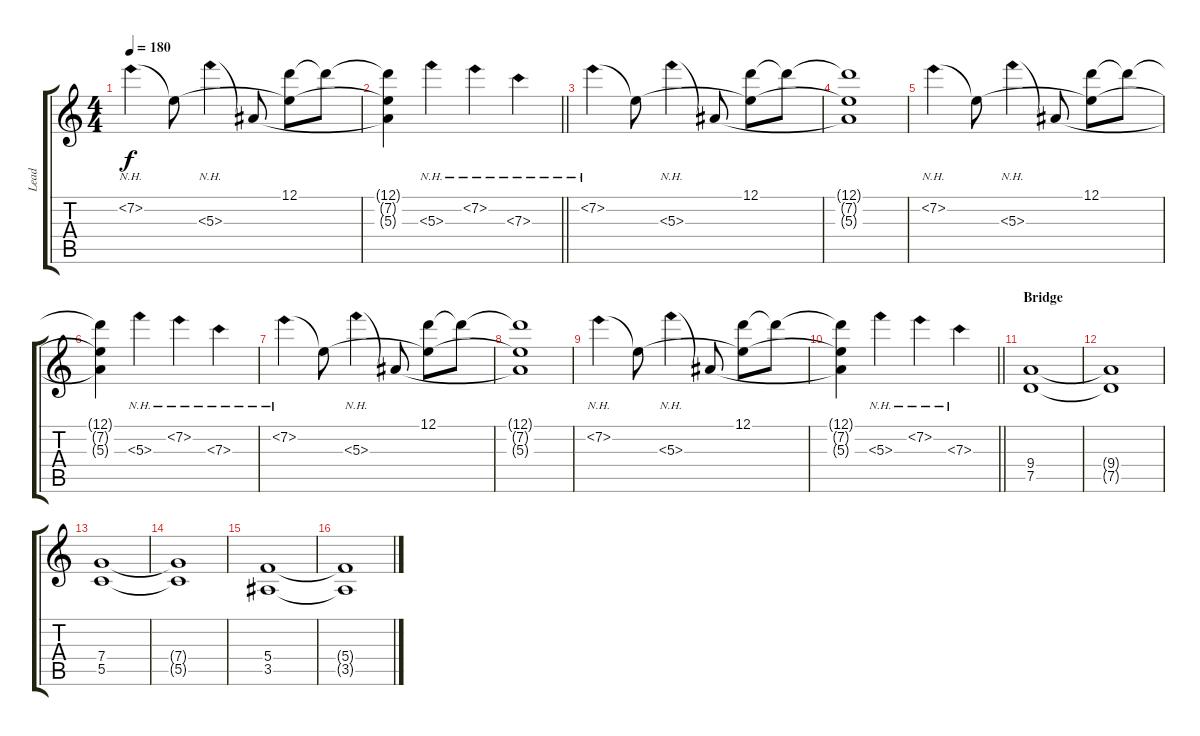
\track ("Lead" "Lead") {instrument acousticguitarsteel}
\staff {score tabs}
\tuning (D4 A3 F3 C3 G2 C2) {hide}
\ts (4 4)
\tempo 180
\clef g2
\ks c
7.2{nh}.4{dy f} 7.2{t}.8 5.3{nh}.4 5.3{t}.8 (12.1 7.2{t}).8 12.1{t}.8 |
\barLineRight lightlight
(12.1{t} 7.2{t} 5.3{t}).4 5.3{nh}.4 7.2{nh}.4 7.3{nh}.4 |
7.2{nh}.4 7.2{t}.8 5.3{nh}.4 5.3{t}.8 (12.1 7.2{t}).8 12.1{t}.8 |
(12.1{t} 7.2{t} 5.3{t}).1 |
7.2{nh}.4 7.2{t}.8 5.3{nh}.4 5.3{t}.8 (12.1 7.2{t}).8 12.1{t}.8 |
(12.1{t} 7.2{t} 5.3{t}).4 5.3{nh}.4 7.2{nh}.4 7.3{nh}.4 |
7.2{nh}.4 7.2{t}.8 5.3{nh}.4 5.3{t}.8 (12.1 7.2{t}).8 12.1{t}.8 |
(12.1{t} 7.2{t} 5.3{t}).1 |
7.2{nh}.4 7.2{t}.8 5.3{nh}.4 5.3{t}.8 (12.1 7.2{t}).8 12.1{t}.8 |
\barLineRight lightlight
(12.1{t} 7.2{t} 5.3{t}).4 5.3{nh}.4 7.2{nh}.4 7.3{nh}.4 |
\section ("" "Bridge")
(9.4 7.5).1 |
(9.4{t} 7.5{t}).1 |
(7.4 5.5).1 |
(7.4{t} 5.5{t}).1 |
(5.4 3.5).1 |
(5.4{t} 3.5{t}).1
